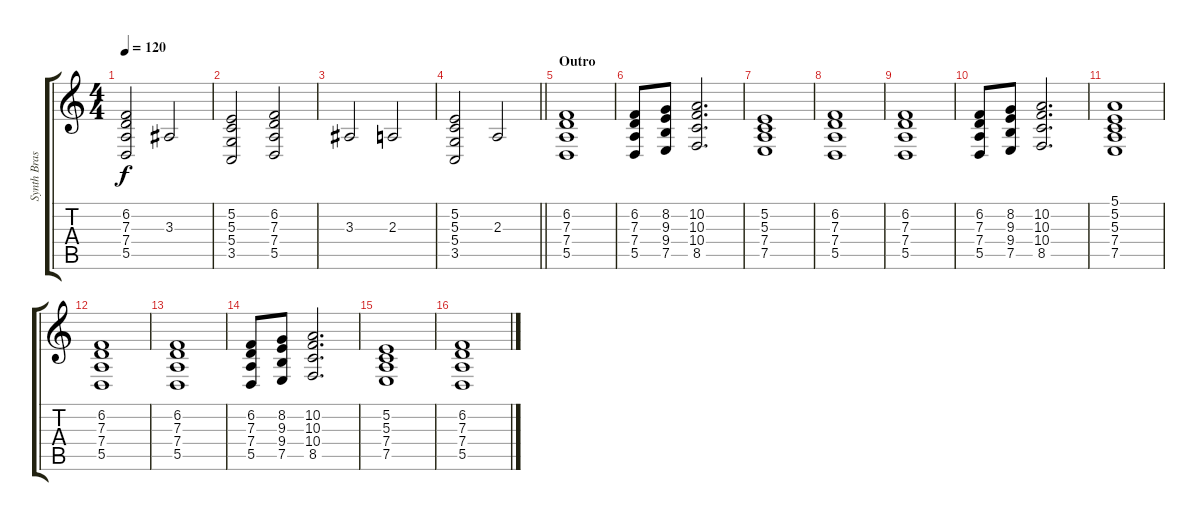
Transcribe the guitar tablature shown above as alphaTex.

\track ("Synth Brass" "Synth Bras") {instrument synthbrass1}
\staff {score tabs}
\tuning (E4 B3 G3 D3 A2 E2) {hide}
\ts (4 4)
\tempo 120
\clef g2
\ks c
(6.2 7.3 7.4 5.5).2{dy f} 3.3.2 |
(5.2 5.3 5.4 3.5).2 (6.2 7.3 7.4 5.5).2 |
3.3.2 2.3.2 |
\barLineRight lightlight
(5.2 5.3 5.4 3.5).2 2.3.2 |
\section ("" "Outro")
(6.2 7.3 7.4 5.5).1 |
(6.2 7.3 7.4 5.5).8 (8.2 9.3 9.4 7.5).8 (10.2 10.3 10.4 8.5).2{d} |
(5.2 5.3 7.4 7.5).1 |
(6.2 7.3 7.4 5.5).1 |
(6.2 7.3 7.4 5.5).1 |
(6.2 7.3 7.4 5.5).8 (8.2 9.3 9.4 7.5).8 (10.2 10.3 10.4 8.5).2{d} |
(5.1 5.2 5.3 7.4 7.5).1 |
(6.2 7.3 7.4 5.5).1 |
(6.2 7.3 7.4 5.5).1 |
(6.2 7.3 7.4 5.5).8 (8.2 9.3 9.4 7.5).8 (10.2 10.3 10.4 8.5).2{d} |
(5.2 5.3 7.4 7.5).1 |
(6.2 7.3 7.4 5.5).1
